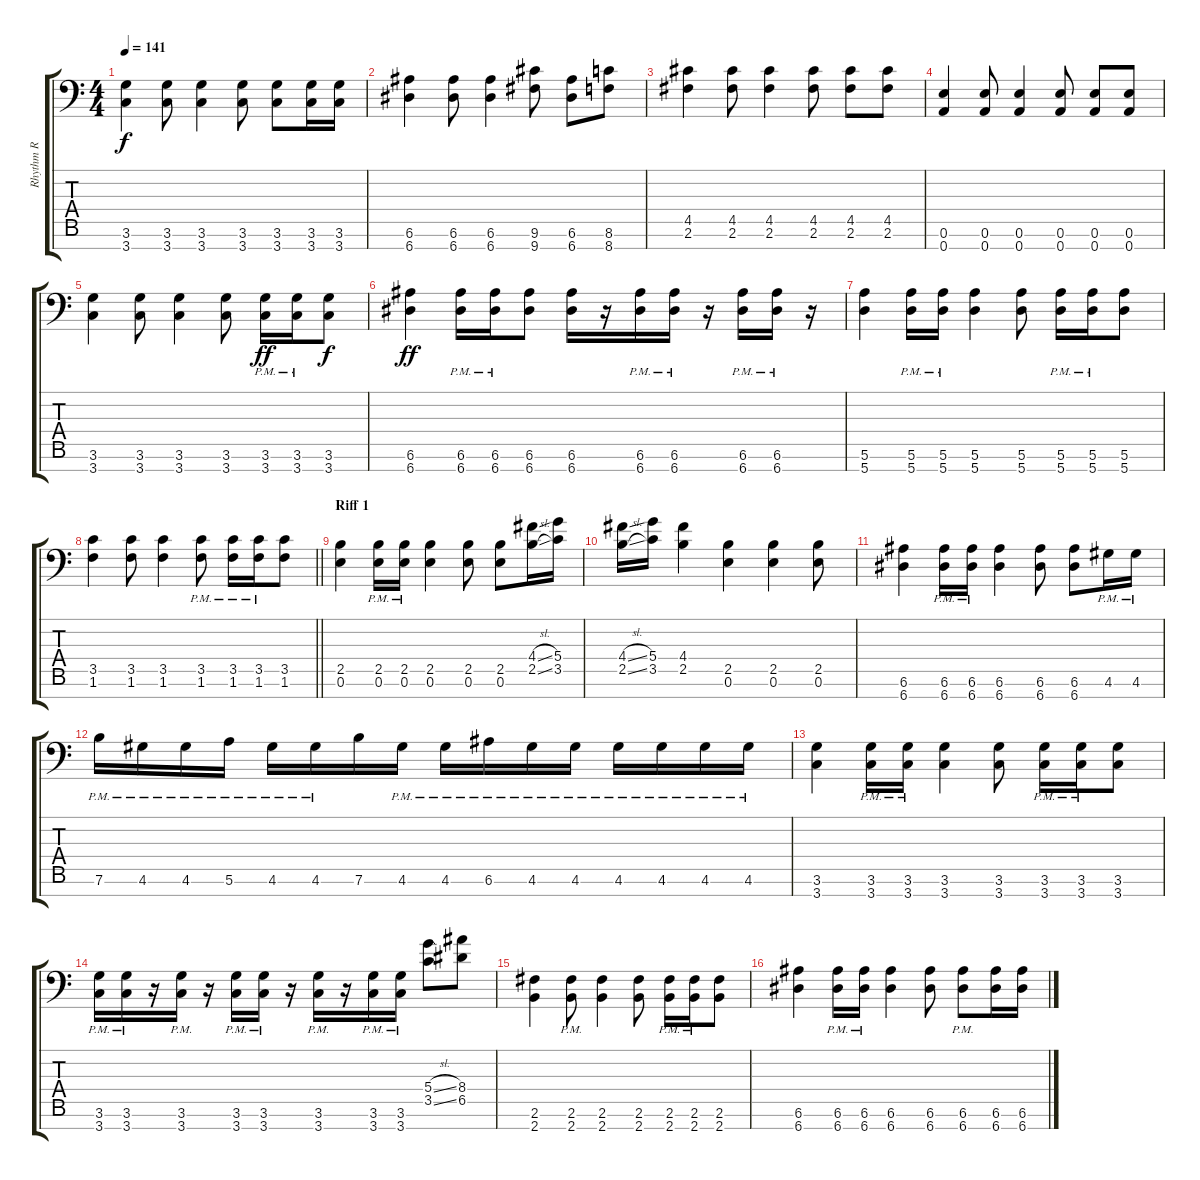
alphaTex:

\track ("Rhythm R" "Rhythm R") {instrument overdrivenguitar}
\staff {score tabs}
\tuning (E4 B3 G3 D3 A2 E2 A1) {hide}
\ts (4 4)
\tempo 141
\clef f4
\ks c
(3.6 3.7).4{dy f} (3.6 3.7).8 (3.6 3.7).4 (3.6 3.7).8 (3.6 3.7).8 (3.6 3.7).16 (3.6 3.7).16 |
(6.6 6.7).4 (6.6 6.7).8 (6.6 6.7).4 (9.6 9.7).8 (6.6 6.7).8 (8.6 8.7).8 |
(4.5 2.6).4 (4.5 2.6).8 (4.5 2.6).4 (4.5 2.6).8 (4.5 2.6).8 (4.5 2.6).8 |
(0.6 0.7).4 (0.6 0.7).8 (0.6 0.7).4 (0.6 0.7).8 (0.6 0.7).8 (0.6 0.7).8 |
(3.6 3.7).4 (3.6 3.7).8 (3.6 3.7).4 (3.6 3.7).8 (3.6{pm} 3.7{pm}).16{dy ff} (3.6{pm} 3.7{pm}).16 (3.6 3.7).8{dy f} |
(6.6 6.7).4{dy ff} (6.6{pm} 6.7{pm}).16 (6.6{pm} 6.7{pm}).16 (6.6 6.7).8 (6.6 6.7).16 r.16 (6.6{pm} 6.7{pm}).16 (6.6{pm} 6.7{pm}).16 r.16 (6.6{pm} 6.7{pm}).16 (6.6{pm} 6.7{pm}).16 r.16 |
(5.6 5.7).4 (5.6{pm} 5.7{pm}).16 (5.6{pm} 5.7{pm}).16 (5.6 5.7).4 (5.6 5.7).8 (5.6{pm} 5.7{pm}).16 (5.6{pm} 5.7{pm}).16 (5.6 5.7).8 |
\barLineRight lightlight
(3.5 1.6).4 (3.5 1.6).8 (3.5 1.6).4 (3.5{pm} 1.6{pm}).8 (3.5{pm} 1.6{pm}).16 (3.5{pm} 1.6{pm}).16 (3.5 1.6).8 |
\section ("" "Riff 1")
(2.5 0.6).4 (2.5{pm} 0.6{pm}).16 (2.5{pm} 0.6{pm}).16 (2.5 0.6).4 (2.5 0.6).8 (2.5 0.6).8 (4.4{sl} 2.5{sl}).16 (5.4 3.5).16 |
(4.4{sl} 2.5{sl}).16 (5.4 3.5).16 (4.4 2.5).4 (2.5 0.6).4 (2.5 0.6).4 (2.5 0.6).8 |
(6.6 6.7).4 (6.6{pm} 6.7{pm}).16 (6.6{pm} 6.7{pm}).16 (6.6 6.7).4 (6.6 6.7).8 (6.6 6.7).8 4.6{pm}.16 4.6{pm}.16 |
7.6{pm}.16 4.6{pm}.16 4.6{pm}.16 5.6{pm}.16 4.6{pm}.16 4.6{pm}.16 7.6.16 4.6{pm}.16 4.6{pm}.16 6.6{pm}.16 4.6{pm}.16 4.6{pm}.16 4.6{pm}.16 4.6{pm}.16 4.6{pm}.16 4.6{pm}.16 |
(3.6 3.7).4 (3.6{pm} 3.7{pm}).16 (3.6{pm} 3.7{pm}).16 (3.6 3.7).4 (3.6 3.7).8 (3.6{pm} 3.7{pm}).16 (3.6{pm} 3.7{pm}).16 (3.6 3.7).8 |
(3.6{pm} 3.7{pm}).16 (3.6{pm} 3.7{pm}).16 r.16 (3.6{pm} 3.7{pm}).16 r.16 (3.6{pm} 3.7{pm}).16 (3.6{pm} 3.7{pm}).16 r.16 (3.6{pm} 3.7{pm}).16 r.16 (3.6{pm} 3.7{pm}).16 (3.6{pm} 3.7{pm}).16 (5.4{sl} 3.5{sl}).8 (8.4 6.5).8 |
(2.6 2.7).4 (2.6{pm} 2.7{pm}).8 (2.6 2.7).4 (2.6 2.7).8 (2.6{pm} 2.7{pm}).16 (2.6{pm} 2.7{pm}).16 (2.6 2.7).8 |
(6.6 6.7).4 (6.6{pm} 6.7{pm}).16 (6.6{pm} 6.7{pm}).16 (6.6 6.7).4 (6.6 6.7).8 (6.6{pm} 6.7{pm}).8 (6.6 6.7).16 (6.6 6.7).16
